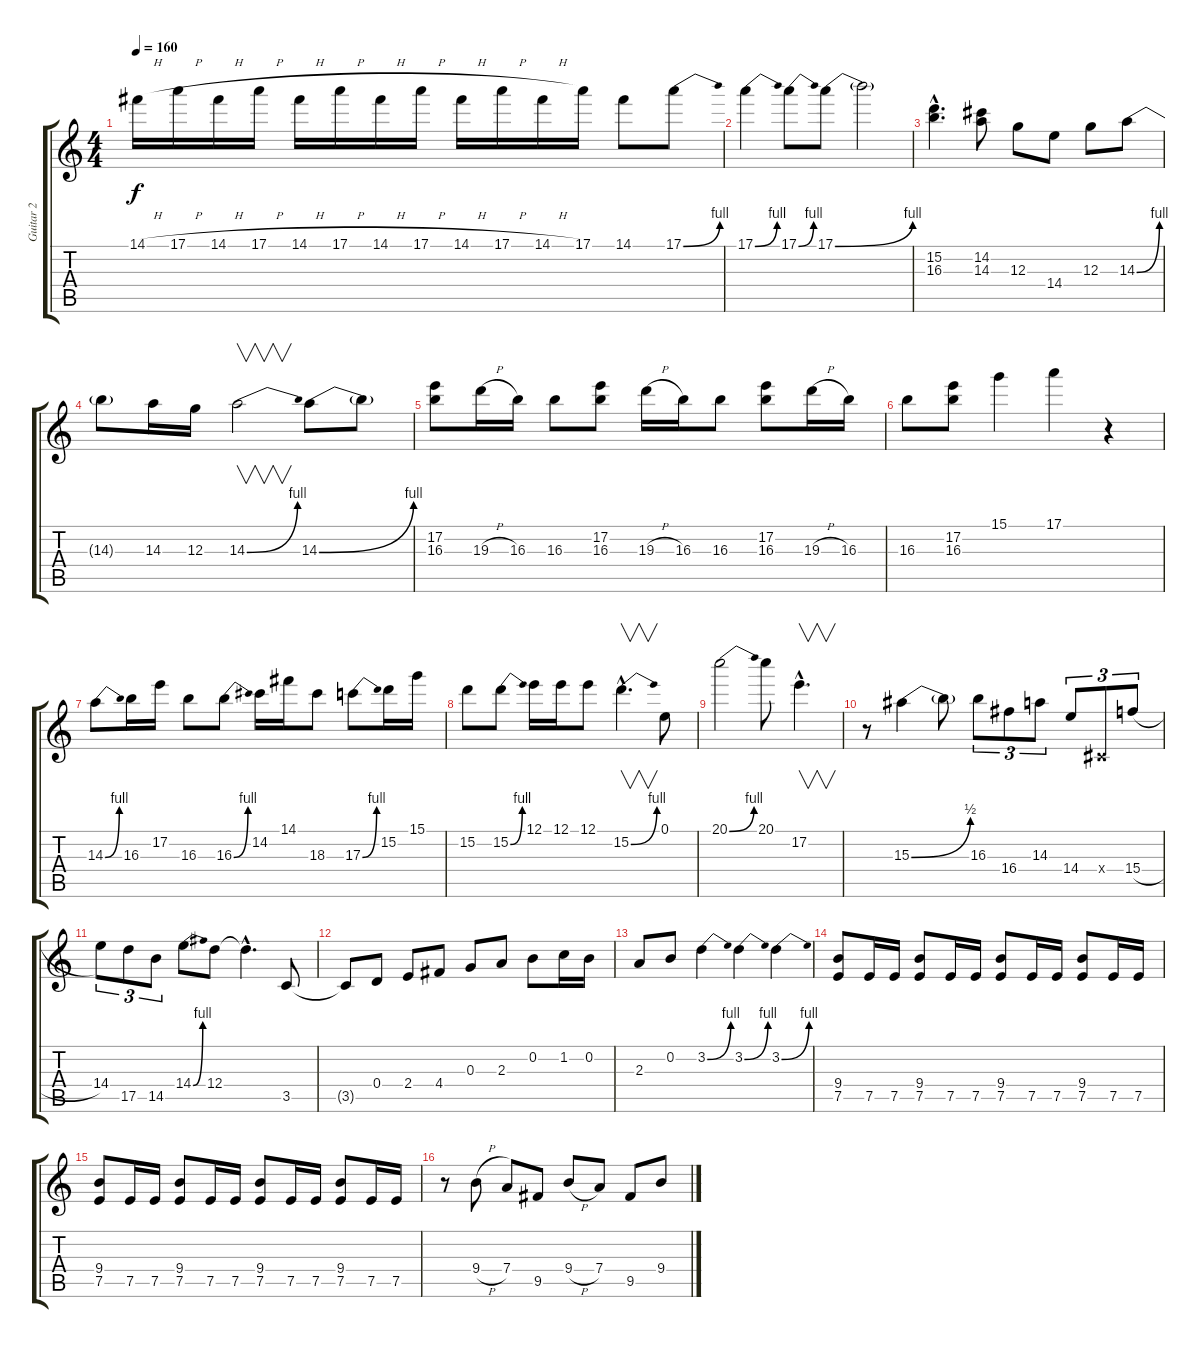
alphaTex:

\track ("Guitar 2" "Guitar 2") {instrument distortionguitar}
\staff {score tabs}
\tuning (E4 B3 G3 D3 A2 E2) {hide}
\ts (4 4)
\tempo 160
\clef g2
\ks c
14.1{h}.16{dy f} 17.1{h}.16 14.1{h}.16 17.1{h}.16 14.1{h}.16 17.1{h}.16 14.1{h}.16 17.1{h}.16 14.1{h}.16 17.1{h}.16 14.1{h}.16 17.1.16 14.1.8 17.1{be (bend 0 0 60 4)}.8 |
17.1{be (bend 0 0 60 4)}.4 17.1{be (bend 0 0 60 4)}.8 17.1{be (bend 0 0 60 4)}.8 17.1{t}.2 |
(15.2{hac} 16.3{hac}).4{d} (14.2 14.3).8 12.3.8 14.4.8 12.3.8 14.3{be (bend 0 0 60 4)}.8 |
14.3{t}.8 14.3.16 12.3.16 14.3{be (bend 0 0 60 4)}.2{v} 14.3{be (bend 0 0 60 4)}.8 14.3{t}.8 |
(17.2 16.3).8 19.3{h}.16 16.3.16 16.3.8 (17.2 16.3).8 19.3{h}.16 16.3.16 16.3.8 (17.2 16.3).8 19.3{h}.16 16.3.16 |
16.3.8 (17.2 16.3).8 15.1.4 17.1.4 r.4 |
14.3{be (bend 0 0 60 4)}.8 16.3.16 17.2.16 16.3.8 16.3{be (bend 0 0 60 4)}.8 14.2.16 14.1.16 18.3.8 17.3{be (bend 0 0 60 4)}.8 15.2.16 15.1.16 |
15.2.8 15.2{be (bend 0 0 60 4)}.8 12.1.16 12.1.16 12.1.8 15.2{be (bend 0 0 60 4) hac}.4{v d} 0.1.8 |
20.1{be (bend 0 0 60 4)}.2 20.1.8 17.2{hac}.4{v d} |
r.8 15.3{be (bend 0 0 60 2)}.4 15.3{t}.8 16.3.8{tu (3 2)} 16.4.8{tu (3 2)} 14.3.8{tu (3 2)} 14.4.8{tu (3 2)} -1.4{x}.8{tu (3 2)} 15.4{h}.8{tu (3 2)} |
14.4.8{tu (3 2)} 17.5.8{tu (3 2)} 14.5.8{tu (3 2)} 14.4{be (bend 0 0 60 4)}.8 12.4.8 12.4{hac t}.4{d} 3.5.8 |
3.5{t}.8 0.4.8 2.4.8 4.4.8 0.3.8 2.3.8 0.2.8 1.2.16 0.2.16 |
2.3.8 0.2.8 3.2{be (bend 0 0 60 4)}.4 3.2{be (bend 0 0 60 4)}.4 3.2{be (bend 0 0 60 4)}.4 |
(9.4 7.5).8 7.5.16 7.5.16 (9.4 7.5).8 7.5.16 7.5.16 (9.4 7.5).8 7.5.16 7.5.16 (9.4 7.5).8 7.5.16 7.5.16 |
(9.4 7.5).8 7.5.16 7.5.16 (9.4 7.5).8 7.5.16 7.5.16 (9.4 7.5).8 7.5.16 7.5.16 (9.4 7.5).8 7.5.16 7.5.16 |
r.8 9.4{h}.8 7.4.8 9.5.8 9.4{h}.8 7.4.8 9.5.8 9.4{h}.8
